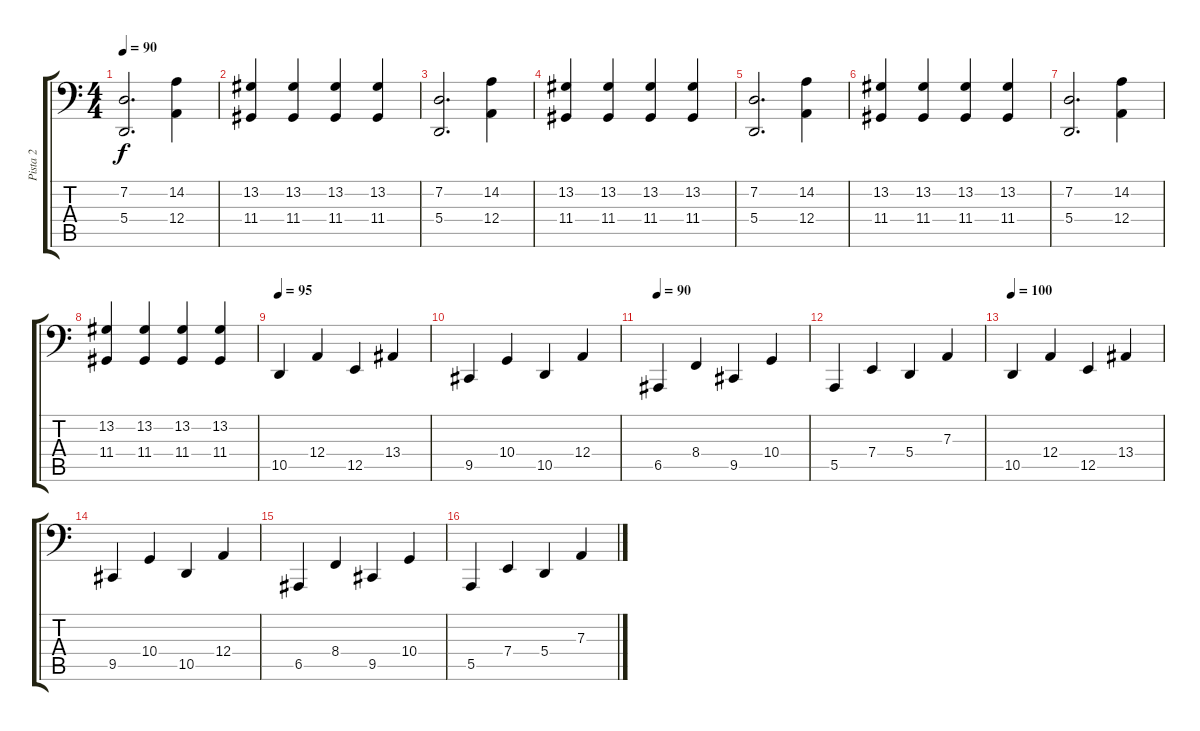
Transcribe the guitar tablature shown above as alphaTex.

\track ("Pista 2" "Pista 2") {instrument acousticgrandpiano}
\staff {score tabs}
\tuning (C3 G2 D2 A1 E1 B0) {hide}
\ts (4 4)
\tempo 90
\clef f4
\ks c
(7.2 5.4).2{d dy f} (14.2 12.4).4 |
(13.2 11.4).4 (13.2 11.4).4 (13.2 11.4).4 (13.2 11.4).4 |
(7.2 5.4).2{d} (14.2 12.4).4 |
(13.2 11.4).4 (13.2 11.4).4 (13.2 11.4).4 (13.2 11.4).4 |
(7.2 5.4).2{d} (14.2 12.4).4 |
(13.2 11.4).4 (13.2 11.4).4 (13.2 11.4).4 (13.2 11.4).4 |
(7.2 5.4).2{d} (14.2 12.4).4 |
(13.2 11.4).4 (13.2 11.4).4 (13.2 11.4).4 (13.2 11.4).4 |
\tempo 95
10.5.4 12.4.4 12.5.4 13.4.4 |
9.5.4 10.4.4 10.5.4 12.4.4 |
\tempo 90
6.5.4 8.4.4 9.5.4 10.4.4 |
5.5.4 7.4.4 5.4.4 7.3.4 |
\tempo 100
10.5.4 12.4.4 12.5.4 13.4.4 |
9.5.4 10.4.4 10.5.4 12.4.4 |
6.5.4 8.4.4 9.5.4 10.4.4 |
5.5.4 7.4.4 5.4.4 7.3.4
